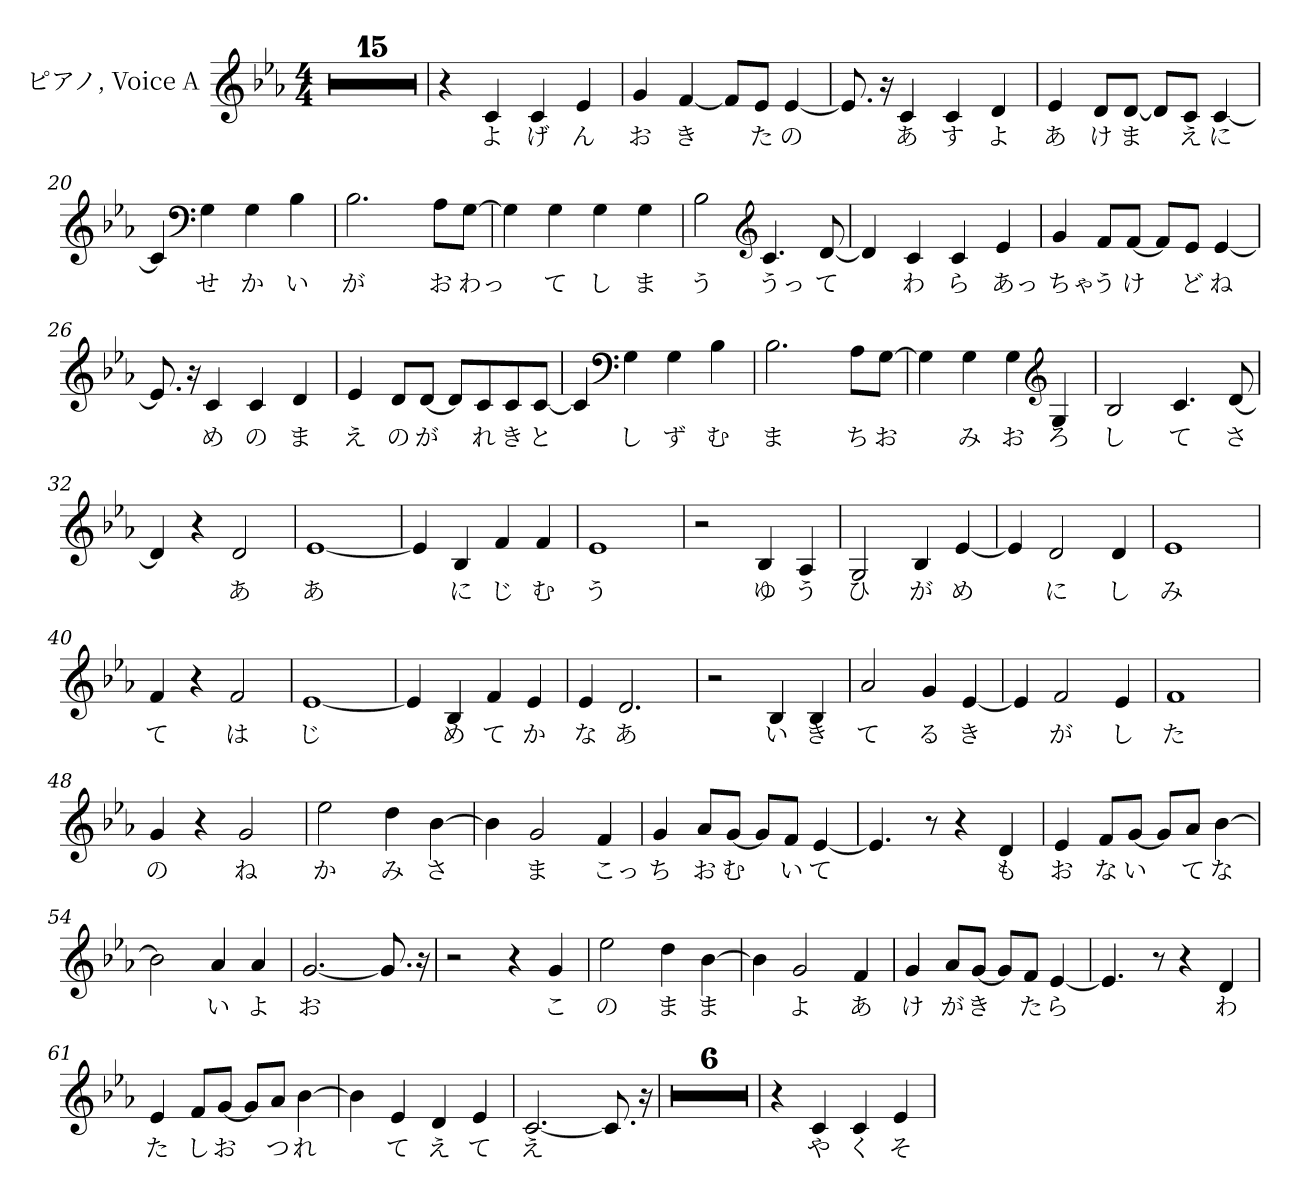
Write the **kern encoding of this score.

**kern	**text
*part1	*part1
*staff1	*staff1
*I"ピアノ, Voice A	*
*clefG2	*
*k[b-e-a-]	*
*M4/4	*
*MM220	*
=1	=1
1r	.
=2	=2
1r	.
=3	=3
1r	.
=4	=4
1r	.
=5	=5
1r	.
=6	=6
1r	.
=7	=7
1r	.
=8	=8
1r	.
=9	=9
1r	.
=10	=10
1r	.
=11	=11
1r	.
=12	=12
1r	.
=13	=13
1r	.
=14	=14
1r	.
=15	=15
1r	.
!!LO:LB:g=z
=16	=16
4r	.
!	!LO:LY:b
4c/	よ
!	!LO:LY:b
4c/	げ
!	!LO:LY:b
4e-/	ん
=17	=17
!	!LO:LY:b
4g/	お
!	!LO:LY:b
[4f/	き
8f/L]	.
!	!LO:LY:b
8e-/J	た
!	!LO:LY:b
[4e-/	の
=18	=18
8.e-/]	.
16r	.
!	!LO:LY:b
4c/	あ
!	!LO:LY:b
4c/	す
!	!LO:LY:b
4d/	よ
=19	=19
!	!LO:LY:b
4e-/	あ
!	!LO:LY:b
8d/L	け
!	!LO:LY:b
[8d/J	ま
8d/L]	.
!	!LO:LY:b
8c/J	え
!	!LO:LY:b
[4c/	に
=20	=20
4c/]	.
*clefF4	*
!	!LO:LY:b
4G\	せ
!	!LO:LY:b
4G\	か
!	!LO:LY:b
4B-\	い
=21	=21
!	!LO:LY:b
2.B-\	が
!	!LO:LY:b
8A-\L	お
!	!LO:LY:b
[8G\J	わっ
!!LO:LB:g=z
=22	=22
4G\]	.
!	!LO:LY:b
4G\	て
!	!LO:LY:b
4G\	し
!	!LO:LY:b
4G\	ま
=23	=23
!	!LO:LY:b
2B-\	う
*clefG2	*
!	!LO:LY:b
4.c/	うっ
!	!LO:LY:b
[8d/	て
=24	=24
4d/]	.
!	!LO:LY:b
4c/	わ
!	!LO:LY:b
4c/	ら
!	!LO:LY:b
4e-/	あっ
=25	=25
!	!LO:LY:b
4g/	ちゃ
!	!LO:LY:b
8f/L	う
!	!LO:LY:b
[8f/J	け
8f/L]	.
!	!LO:LY:b
8e-/J	ど
!	!LO:LY:b
[4e-/	ね
=26	=26
8.e-/]	.
16r	.
!	!LO:LY:b
4c/	め
!	!LO:LY:b
4c/	の
!	!LO:LY:b
4d/	ま
=27	=27
!	!LO:LY:b
4e-/	え
!	!LO:LY:b
8d/L	の
!	!LO:LY:b
[8d/J	が
8d/L]	.
!	!LO:LY:b
8c/	れ
!	!LO:LY:b
8c/	き
!	!LO:LY:b
[8c/J	と
!!LO:LB:g=z
=28	=28
4c/]	.
*clefF4	*
!	!LO:LY:b
4G\	し
!	!LO:LY:b
4G\	ず
!	!LO:LY:b
4B-\	む
=29	=29
!	!LO:LY:b
2.B-\	ま
!	!LO:LY:b
8A-\L	ち
!	!LO:LY:b
[8G\J	お
=30	=30
4G\]	.
!	!LO:LY:b
4G\	み
!	!LO:LY:b
4G\	お
*clefG2	*
!	!LO:LY:b
4G/	ろ
=31	=31
!	!LO:LY:b
2B-/	し
!	!LO:LY:b
4.c/	て
!	!LO:LY:b
[8d/	さ
=32	=32
4d/]	.
4r	.
!	!LO:LY:b
2d/	あ
=33	=33
!	!LO:LY:b
[1e-	あ
=34	=34
4e-/]	.
!	!LO:LY:b
4B-/	に
!	!LO:LY:b
4f/	じ
!	!LO:LY:b
4f/	む
=35	=35
!	!LO:LY:b
1e-	う
=36	=36
2r	.
!	!LO:LY:b
4B-/	ゆ
!	!LO:LY:b
4A-/	う
!!LO:LB:g=z
=37	=37
!	!LO:LY:b
2G/	ひ
!	!LO:LY:b
4B-/	が
!	!LO:LY:b
[4e-/	め
=38	=38
4e-/]	.
!	!LO:LY:b
2d/	に
!	!LO:LY:b
4d/	し
=39	=39
!	!LO:LY:b
1e-	み
=40	=40
!	!LO:LY:b
4f/	て
4r	.
!	!LO:LY:b
2f/	は
=41	=41
!	!LO:LY:b
[1e-	じ
=42	=42
4e-/]	.
!	!LO:LY:b
4B-/	め
!	!LO:LY:b
4f/	て
!	!LO:LY:b
4e-/	か
=43	=43
!	!LO:LY:b
4e-/	な
!	!LO:LY:b
2.d/	あ
=44	=44
2r	.
!	!LO:LY:b
4B-/	い
!	!LO:LY:b
4B-/	き
=45	=45
!	!LO:LY:b
2a-/	て
!	!LO:LY:b
4g/	る
!	!LO:LY:b
[4e-/	き
=46	=46
4e-/]	.
!	!LO:LY:b
2f/	が
!	!LO:LY:b
4e-/	し
=47	=47
!	!LO:LY:b
1f	た
!!LO:LB:g=z
=48	=48
!	!LO:LY:b
4g/	の
4r	.
!	!LO:LY:b
2g/	ね
=49	=49
!	!LO:LY:b
2ee-\	か
!	!LO:LY:b
4dd\	み
!	!LO:LY:b
[4b-\	さ
=50	=50
4b-\]	.
!	!LO:LY:b
2g/	ま
!	!LO:LY:b
4f/	こっ
=51	=51
!	!LO:LY:b
4g/	ち
!	!LO:LY:b
8a-/L	お
!	!LO:LY:b
[8g/J	む
8g/L]	.
!	!LO:LY:b
8f/J	い
!	!LO:LY:b
[4e-/	て
=52	=52
4.e-/]	.
8r	.
4r	.
!	!LO:LY:b
4d/	も
=53	=53
!	!LO:LY:b
4e-/	お
!	!LO:LY:b
8f/L	な
!	!LO:LY:b
[8g/J	い
8g/L]	.
!	!LO:LY:b
8a-/J	て
!	!LO:LY:b
[4b-\	な
=54	=54
2b-\]	.
!	!LO:LY:b
4a-/	い
!	!LO:LY:b
4a-/	よ
=55	=55
!	!LO:LY:b
[2.g/	お
8.g/]	.
16r	.
!!LO:LB:g=z
=56	=56
2r	.
4r	.
!	!LO:LY:b
4g/	こ
=57	=57
!	!LO:LY:b
2ee-\	の
!	!LO:LY:b
4dd\	ま
!	!LO:LY:b
[4b-\	ま
=58	=58
4b-\]	.
!	!LO:LY:b
2g/	よ
!	!LO:LY:b
4f/	あ
=59	=59
!	!LO:LY:b
4g/	け
!	!LO:LY:b
8a-/L	が
!	!LO:LY:b
[8g/J	き
8g/L]	.
!	!LO:LY:b
8f/J	た
!	!LO:LY:b
[4e-/	ら
=60	=60
4.e-/]	.
8r	.
4r	.
!	!LO:LY:b
4d/	わ
=61	=61
!	!LO:LY:b
4e-/	た
!	!LO:LY:b
8f/L	し
!	!LO:LY:b
[8g/J	お
8g/L]	.
!	!LO:LY:b
8a-/J	つ
!	!LO:LY:b
[4b-\	れ
=62	=62
4b-\]	.
!	!LO:LY:b
4e-/	て
!	!LO:LY:b
4d/	え
!	!LO:LY:b
4e-/	て
=63	=63
!	!LO:LY:b
[2.c/	え
8.c/]	.
16r	.
!!LO:LB:g=z
=64	=64
1r	.
=65	=65
1r	.
=66	=66
1r	.
=67	=67
1r	.
=68	=68
1r	.
=69	=69
1r	.
=70	=70
4r	.
!	!LO:LY:b
4c/	や
!	!LO:LY:b
4c/	く
!	!LO:LY:b
4e-/	そ
=	=
*-	*-
